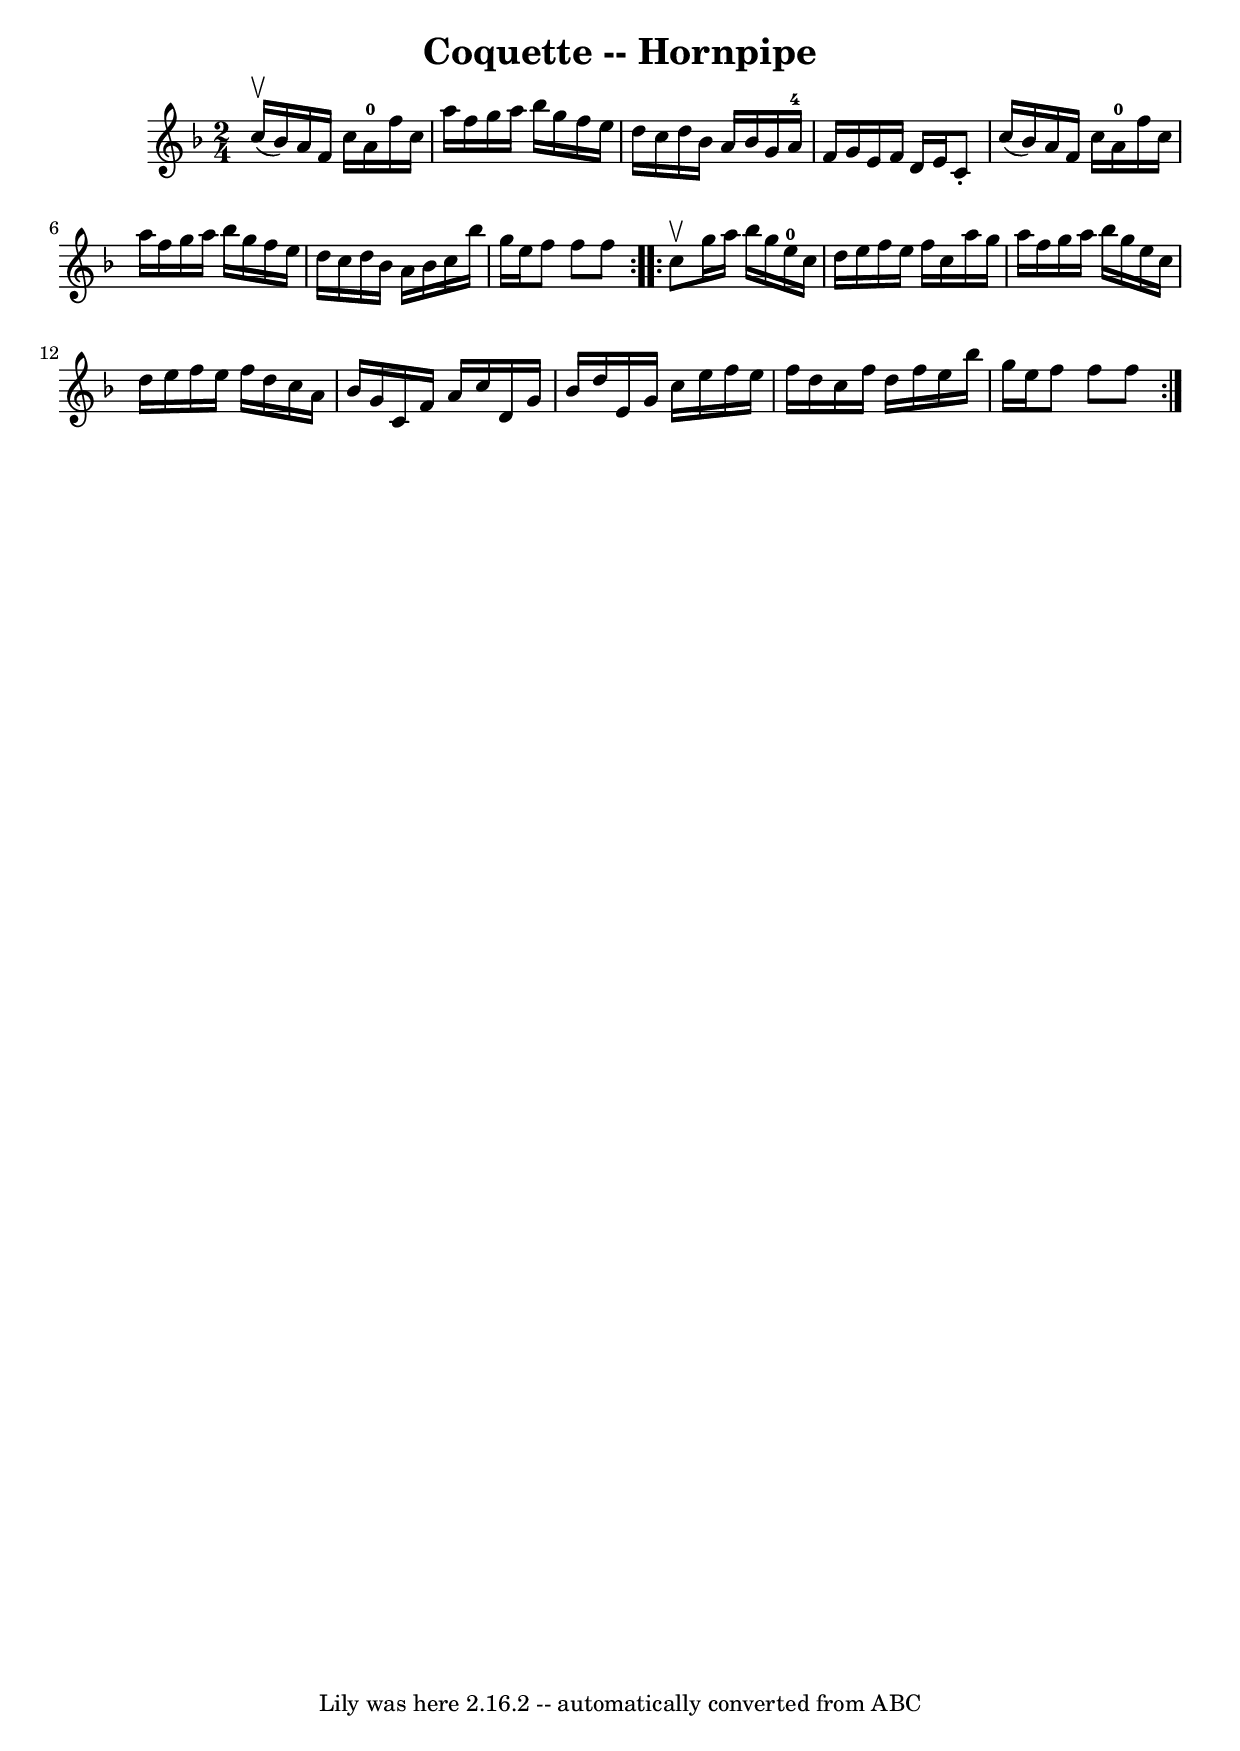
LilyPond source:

\version "2.16.2"
\include "Mammoth.ily"
\header {
  %% book = "Cole's 1000 Fiddle Tunes"
  crossRefNumber = "1"
  footnotes = ""
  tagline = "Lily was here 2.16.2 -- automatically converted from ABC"
  title = "Coquette -- Hornpipe"

}
voicedefault =  {



  \repeat volta 2 {

    \time 2/4 
    \key f \major
    c''16 (^\upbow bes'16) |
    a'16 f'16 
    c''16 a'16-0 f''16 c''16 a''16 f''16  |
    g''16    
    a''16 bes''16 g''16 f''16 e''16 d''16 c''16  |
    d''16 
    bes'16 a'16 bes'16 g'16 a'16-4 f'16 g'16  |
    
    e'16 f'16 d'16 e'16 c'8-. c''16 (bes'16) |
    a'16 
    f'16 c''16 a'16-0 f''16 c''16 a''16 f''16  |
    
    g''16 a''16 bes''16 g''16 f''16 e''16 d''16 c''16   |
    d''16 bes'16 a'16 bes'16 c''16 bes''16 g''16    
    e''16  |
    f''8 f''8 f''8  
  }     
  \repeat volta 2 {
    c''8^\upbow  |
    g''16 a''16 bes''16 g''16 e''16-0 c''16 d''16  
    e''16  |
    f''16 e''16 f''16 c''16 a''16 g''16 a''16 
    f''16  |
    g''16 a''16 bes''16 g''16 e''16 c''16    
    d''16 e''16  |
    f''16 e''16 f''16 d''16 c''16 a'16    
    bes'16 g'16  |
    c'16 f'16 a'16 c''16 d'16 g'16    
    bes'16 d''16  |
    e'16 g'16 c''16 e''16 f''16 e''16    
    f''16 d''16  |
    c''16 f''16 d''16 f''16 e''16 bes''16 
    g''16 e''16  |
    f''8 f''8 f''8  
  }   

}

\score{
  <<

    \context Staff="default"
    {
      \voicedefault 
      
    }

  >>
  \layout {
    
  }
  \midi {
  }

}
